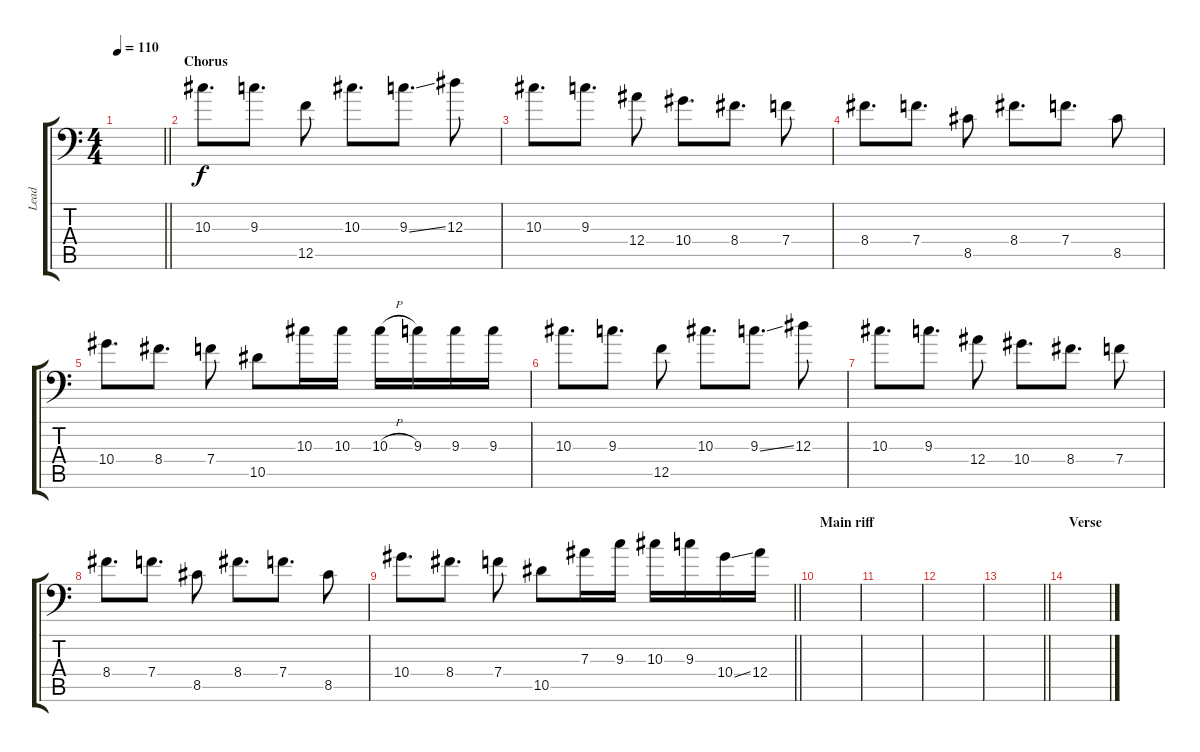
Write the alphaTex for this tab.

\track ("Lead" "Lead") {instrument distortionguitar}
\staff {score tabs}
\tuning (C4 G3 Eb3 Bb2 F2 Bb1) {hide}
\ts (4 4)
\tempo 110
\clef f4
\barLineRight lightlight
\ks c
|
\section ("" "Chorus")
10.3.8{d} 9.3.8{d} 12.5.8 10.3.8{d} 9.3{ss}.8{d} 12.3.8 |
10.3.8{d} 9.3.8{d} 12.4.8 10.4.8{d} 8.4.8{d} 7.4.8 |
8.4.8{d} 7.4.8{d} 8.5.8 8.4.8{d} 7.4.8{d} 8.5.8 |
10.4.8{d} 8.4.8{d} 7.4.8 10.5.8 10.3.16 10.3.16 10.3{h}.16 9.3.16 9.3.16 9.3.16 |
10.3.8{d} 9.3.8{d} 12.5.8 10.3.8{d} 9.3{ss}.8{d} 12.3.8 |
10.3.8{d} 9.3.8{d} 12.4.8 10.4.8{d} 8.4.8{d} 7.4.8 |
8.4.8{d} 7.4.8{d} 8.5.8 8.4.8{d} 7.4.8{d} 8.5.8 |
\barLineRight lightlight
10.4.8{d} 8.4.8{d} 7.4.8 10.5.8 7.3.16 9.3.16 10.3.16 9.3.16 10.4{ss}.16 12.4.16 |
\section ("" "Main riff")
|
|
|
\barLineRight lightlight
|
\section ("" "Verse")
